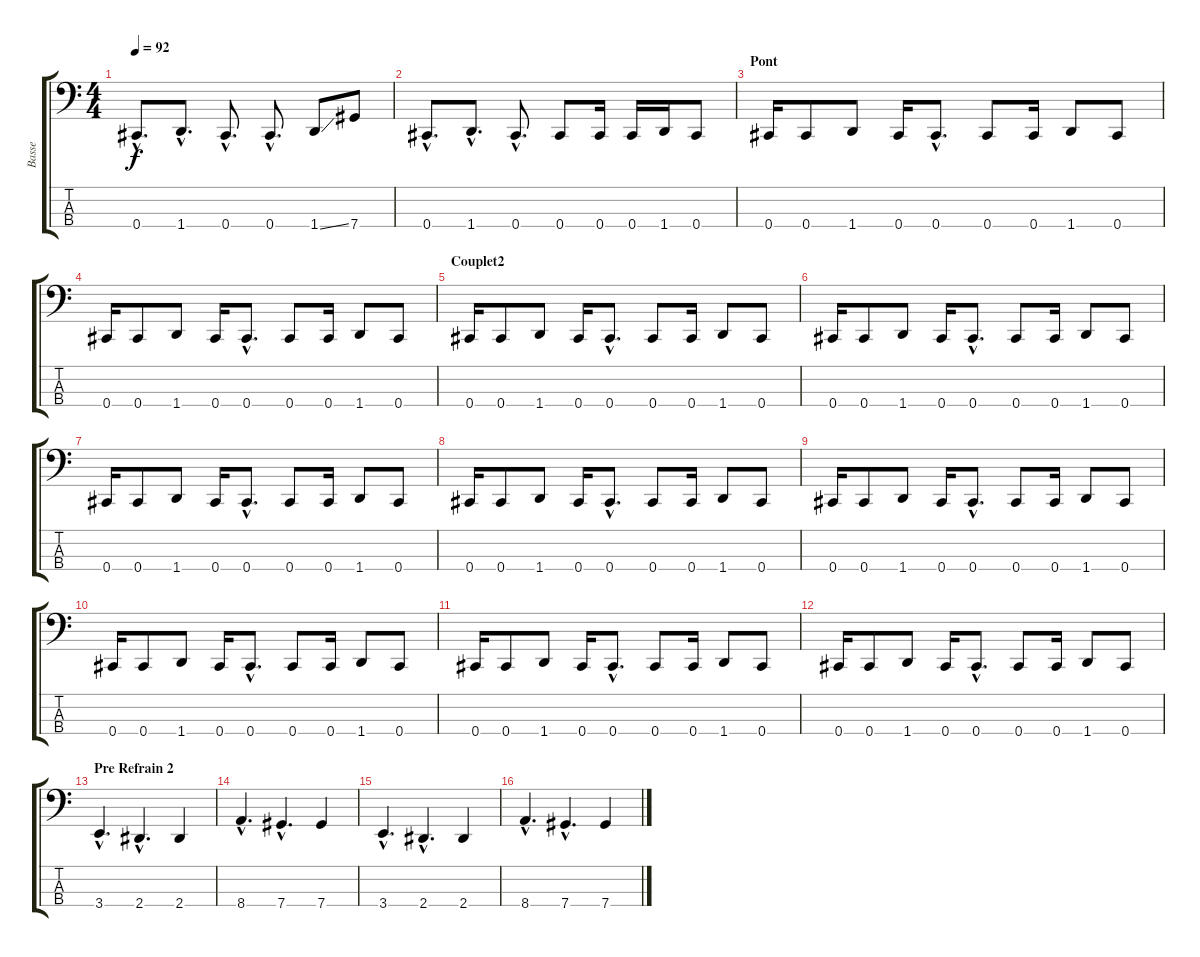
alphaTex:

\track ("Basse" "Basse") {instrument slapbass1}
\staff {score tabs}
\tuning (Gb2 Db2 Ab1 Db1) {hide}
\ts (4 4)
\tempo 92
\clef f4
\ks c
0.4{hac}.8{d dy f} 1.4{hac}.8{d} 0.4{hac}.8{d} 0.4{hac}.8{d} 1.4{ss}.8 7.4.8 |
0.4{hac}.8{d} 1.4{hac}.8{d} 0.4{hac}.8{d} 0.4.8 0.4.16 0.4.16 1.4.16 0.4.8 |
\section ("" "Pont")
0.4.16 0.4.8 1.4.8 0.4.16 0.4{hac}.8{d} 0.4.8 0.4.16 1.4.8 0.4.8 |
0.4.16 0.4.8 1.4.8 0.4.16 0.4{hac}.8{d} 0.4.8 0.4.16 1.4.8 0.4.8 |
\section ("" "Couplet2")
0.4.16 0.4.8 1.4.8 0.4.16 0.4{hac}.8{d} 0.4.8 0.4.16 1.4.8 0.4.8 |
0.4.16 0.4.8 1.4.8 0.4.16 0.4{hac}.8{d} 0.4.8 0.4.16 1.4.8 0.4.8 |
0.4.16 0.4.8 1.4.8 0.4.16 0.4{hac}.8{d} 0.4.8 0.4.16 1.4.8 0.4.8 |
0.4.16 0.4.8 1.4.8 0.4.16 0.4{hac}.8{d} 0.4.8 0.4.16 1.4.8 0.4.8 |
0.4.16 0.4.8 1.4.8 0.4.16 0.4{hac}.8{d} 0.4.8 0.4.16 1.4.8 0.4.8 |
0.4.16 0.4.8 1.4.8 0.4.16 0.4{hac}.8{d} 0.4.8 0.4.16 1.4.8 0.4.8 |
0.4.16 0.4.8 1.4.8 0.4.16 0.4{hac}.8{d} 0.4.8 0.4.16 1.4.8 0.4.8 |
0.4.16 0.4.8 1.4.8 0.4.16 0.4{hac}.8{d} 0.4.8 0.4.16 1.4.8 0.4.8 |
\section ("" "Pre Refrain 2")
3.4{hac}.4{d} 2.4{hac}.4{d} 2.4.4 |
8.4{hac}.4{d} 7.4{hac}.4{d} 7.4.4 |
3.4{hac}.4{d} 2.4{hac}.4{d} 2.4.4 |
8.4{hac}.4{d} 7.4{hac}.4{d} 7.4.4
